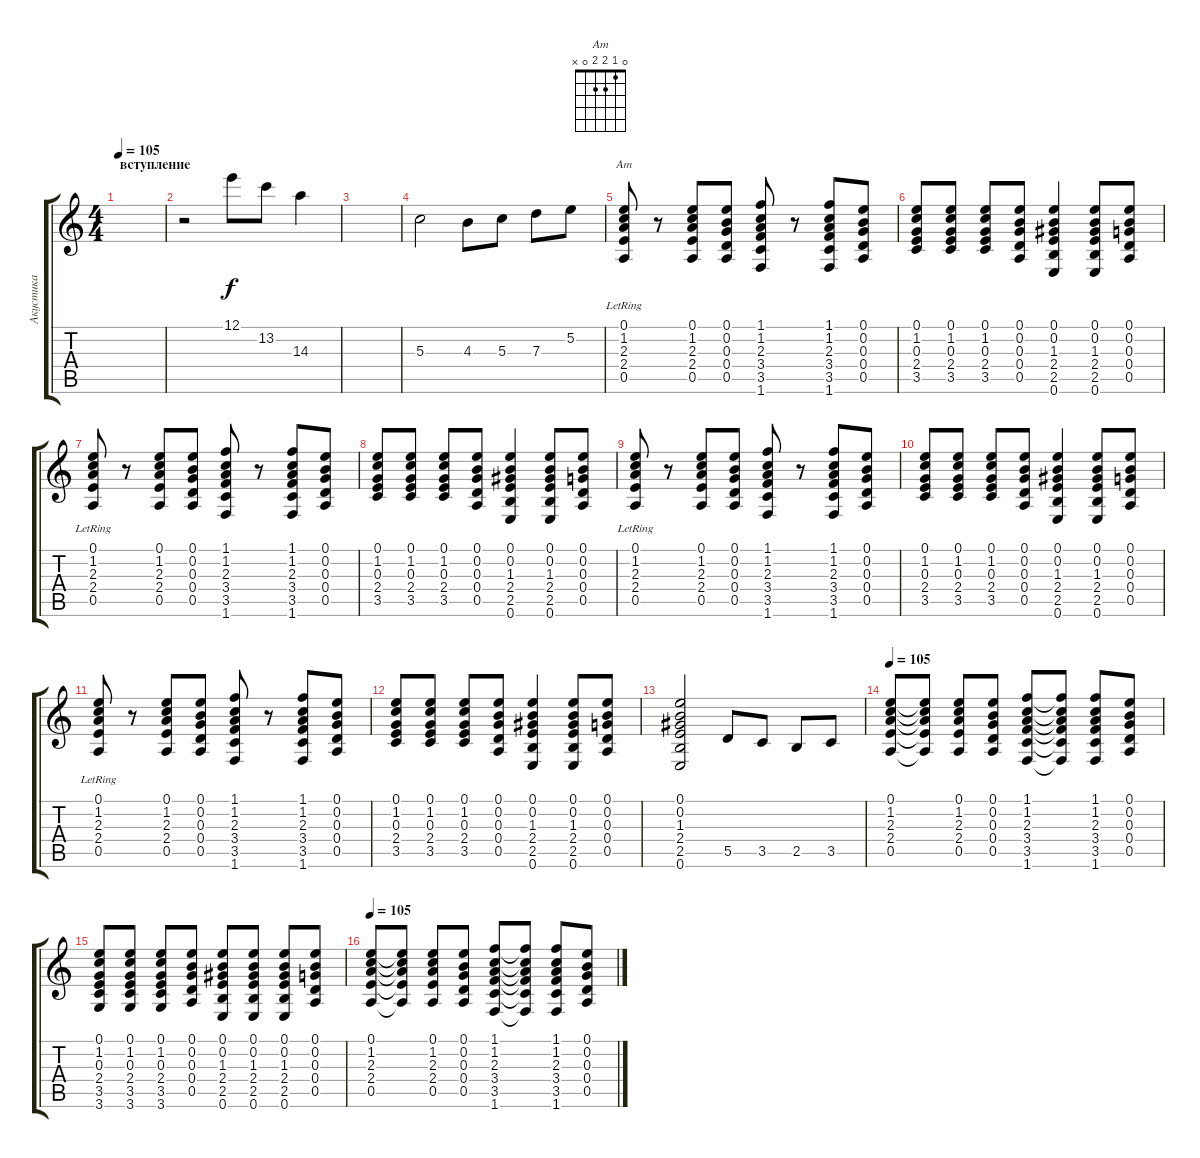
\track ("Акустика" "Акустика") {instrument acousticguitarsteel}
\staff {score tabs}
\tuning (E4 B3 G3 D3 A2 E2) {hide}
\chord ("Am" 0 1 2 2 0 x)
\ts (4 4)
\section ("" "вступление")
\tempo 105
\clef g2
\ks c
|
r.2 12.1.8 13.2.8 14.3.4 |
|
5.3.2 4.3.8 5.3.8 7.3.8 5.2.8 |
(0.1{lr} 1.2 2.3 2.4 0.5).8{ch "Am"} r.8 (0.1 1.2 2.3 2.4 0.5).8 (0.1 0.2 0.3 0.4 0.5).8 (1.1 1.2 2.3 3.4 3.5 1.6).8 r.8 (1.1 1.2 2.3 3.4 3.5 1.6).8 (0.1 0.2 0.3 0.4 0.5).8 |
(0.1 1.2 0.3 2.4 3.5).8 (0.1 1.2 0.3 2.4 3.5).8 (0.1 1.2 0.3 2.4 3.5).8 (0.1 0.2 0.3 0.4 0.5).8 (0.1 0.2 1.3 2.4 2.5 0.6).4 (0.1 0.2 1.3 2.4 2.5 0.6).8 (0.1 0.2 0.3 0.4 0.5).8 |
(0.1{lr} 1.2 2.3 2.4 0.5).8 r.8 (0.1 1.2 2.3 2.4 0.5).8 (0.1 0.2 0.3 0.4 0.5).8 (1.1 1.2 2.3 3.4 3.5 1.6).8 r.8 (1.1 1.2 2.3 3.4 3.5 1.6).8 (0.1 0.2 0.3 0.4 0.5).8 |
(0.1 1.2 0.3 2.4 3.5).8 (0.1 1.2 0.3 2.4 3.5).8 (0.1 1.2 0.3 2.4 3.5).8 (0.1 0.2 0.3 0.4 0.5).8 (0.1 0.2 1.3 2.4 2.5 0.6).4 (0.1 0.2 1.3 2.4 2.5 0.6).8 (0.1 0.2 0.3 0.4 0.5).8 |
(0.1{lr} 1.2 2.3 2.4 0.5).8 r.8 (0.1 1.2 2.3 2.4 0.5).8 (0.1 0.2 0.3 0.4 0.5).8 (1.1 1.2 2.3 3.4 3.5 1.6).8 r.8 (1.1 1.2 2.3 3.4 3.5 1.6).8 (0.1 0.2 0.3 0.4 0.5).8 |
(0.1 1.2 0.3 2.4 3.5).8 (0.1 1.2 0.3 2.4 3.5).8 (0.1 1.2 0.3 2.4 3.5).8 (0.1 0.2 0.3 0.4 0.5).8 (0.1 0.2 1.3 2.4 2.5 0.6).4 (0.1 0.2 1.3 2.4 2.5 0.6).8 (0.1 0.2 0.3 0.4 0.5).8 |
(0.1{lr} 1.2 2.3 2.4 0.5).8 r.8 (0.1 1.2 2.3 2.4 0.5).8 (0.1 0.2 0.3 0.4 0.5).8 (1.1 1.2 2.3 3.4 3.5 1.6).8 r.8 (1.1 1.2 2.3 3.4 3.5 1.6).8 (0.1 0.2 0.3 0.4 0.5).8 |
(0.1 1.2 0.3 2.4 3.5).8 (0.1 1.2 0.3 2.4 3.5).8 (0.1 1.2 0.3 2.4 3.5).8 (0.1 0.2 0.3 0.4 0.5).8 (0.1 0.2 1.3 2.4 2.5 0.6).4 (0.1 0.2 1.3 2.4 2.5 0.6).8 (0.1 0.2 0.3 0.4 0.5).8 |
(0.1 0.2 1.3 2.4 2.5 0.6).2 5.5.8{instrument distortionguitar} 3.5.8 2.5.8 3.5.8 |
\tempo 105
(0.1 1.2 2.3 2.4 0.5).8{instrument acousticguitarsteel} (0.1{t} 1.2{t} 2.3{t} 2.4{t} 0.5{t}).8 (0.1 1.2 2.3 2.4 0.5).8 (0.1 0.2 0.3 0.4 0.5).8 (1.1 1.2 2.3 3.4 3.5 1.6).8 (1.1{t} 1.2{t} 2.3{t} 3.4{t} 3.5{t} 1.6{t}).8 (1.1 1.2 2.3 3.4 3.5 1.6).8 (0.1 0.2 0.3 0.4 0.5).8 |
(0.1 1.2 0.3 2.4 3.5 3.6).8 (0.1 1.2 0.3 2.4 3.5 3.6).8 (0.1 1.2 0.3 2.4 3.5 3.6).8 (0.1 0.2 0.3 0.4 0.5).8 (0.1 0.2 1.3 2.4 2.5 0.6).8 (0.1 0.2 1.3 2.4 2.5 0.6).8 (0.1 0.2 1.3 2.4 2.5 0.6).8 (0.1 0.2 0.3 0.4 0.5).8 |
\tempo 105
(0.1 1.2 2.3 2.4 0.5).8{instrument acousticguitarsteel} (0.1{t} 1.2{t} 2.3{t} 2.4{t} 0.5{t}).8 (0.1 1.2 2.3 2.4 0.5).8 (0.1 0.2 0.3 0.4 0.5).8 (1.1 1.2 2.3 3.4 3.5 1.6).8 (1.1{t} 1.2{t} 2.3{t} 3.4{t} 3.5{t} 1.6{t}).8 (1.1 1.2 2.3 3.4 3.5 1.6).8 (0.1 0.2 0.3 0.4 0.5).8
